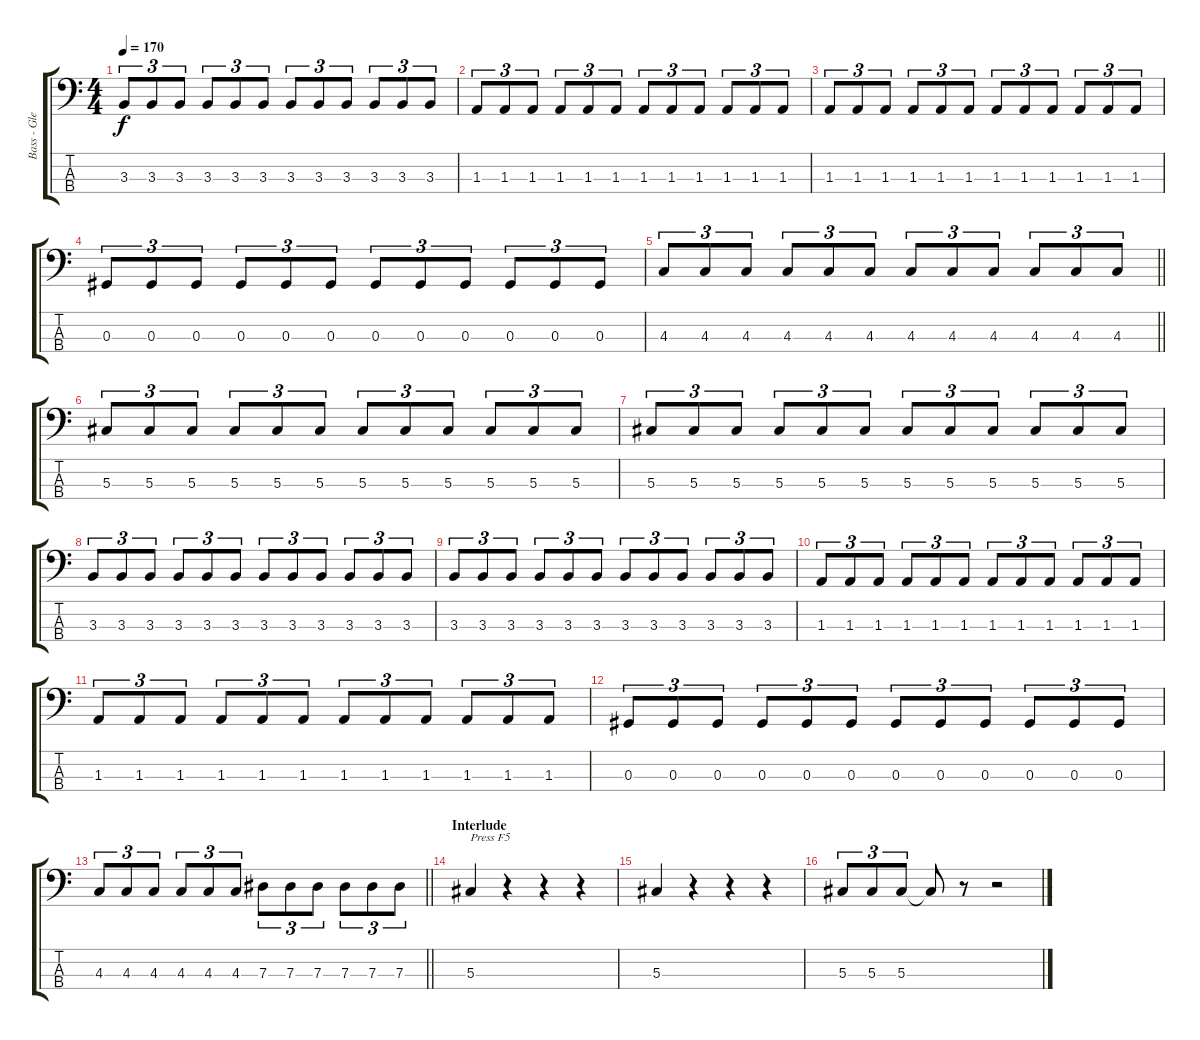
\track ("Bass - Glenn Barry" "Bass - Gle") {instrument electricbassfinger}
\staff {score tabs}
\tuning (Gb2 Db2 Ab1 Eb1) {hide}
\ts (4 4)
\tempo 170
\clef f4
\ks c
3.3.8{tu (3 2) dy f} 3.3.8{tu (3 2)} 3.3.8{tu (3 2)} 3.3.8{tu (3 2)} 3.3.8{tu (3 2)} 3.3.8{tu (3 2)} 3.3.8{tu (3 2)} 3.3.8{tu (3 2)} 3.3.8{tu (3 2)} 3.3.8{tu (3 2)} 3.3.8{tu (3 2)} 3.3.8{tu (3 2)} |
1.3.8{tu (3 2)} 1.3.8{tu (3 2)} 1.3.8{tu (3 2)} 1.3.8{tu (3 2)} 1.3.8{tu (3 2)} 1.3.8{tu (3 2)} 1.3.8{tu (3 2)} 1.3.8{tu (3 2)} 1.3.8{tu (3 2)} 1.3.8{tu (3 2)} 1.3.8{tu (3 2)} 1.3.8{tu (3 2)} |
1.3.8{tu (3 2)} 1.3.8{tu (3 2)} 1.3.8{tu (3 2)} 1.3.8{tu (3 2)} 1.3.8{tu (3 2)} 1.3.8{tu (3 2)} 1.3.8{tu (3 2)} 1.3.8{tu (3 2)} 1.3.8{tu (3 2)} 1.3.8{tu (3 2)} 1.3.8{tu (3 2)} 1.3.8{tu (3 2)} |
0.3.8{tu (3 2)} 0.3.8{tu (3 2)} 0.3.8{tu (3 2)} 0.3.8{tu (3 2)} 0.3.8{tu (3 2)} 0.3.8{tu (3 2)} 0.3.8{tu (3 2)} 0.3.8{tu (3 2)} 0.3.8{tu (3 2)} 0.3.8{tu (3 2)} 0.3.8{tu (3 2)} 0.3.8{tu (3 2)} |
\barLineRight lightlight
4.3.8{tu (3 2)} 4.3.8{tu (3 2)} 4.3.8{tu (3 2)} 4.3.8{tu (3 2)} 4.3.8{tu (3 2)} 4.3.8{tu (3 2)} 4.3.8{tu (3 2)} 4.3.8{tu (3 2)} 4.3.8{tu (3 2)} 4.3.8{tu (3 2)} 4.3.8{tu (3 2)} 4.3.8{tu (3 2)} |
5.3.8{tu (3 2)} 5.3.8{tu (3 2)} 5.3.8{tu (3 2)} 5.3.8{tu (3 2)} 5.3.8{tu (3 2)} 5.3.8{tu (3 2)} 5.3.8{tu (3 2)} 5.3.8{tu (3 2)} 5.3.8{tu (3 2)} 5.3.8{tu (3 2)} 5.3.8{tu (3 2)} 5.3.8{tu (3 2)} |
5.3.8{tu (3 2)} 5.3.8{tu (3 2)} 5.3.8{tu (3 2)} 5.3.8{tu (3 2)} 5.3.8{tu (3 2)} 5.3.8{tu (3 2)} 5.3.8{tu (3 2)} 5.3.8{tu (3 2)} 5.3.8{tu (3 2)} 5.3.8{tu (3 2)} 5.3.8{tu (3 2)} 5.3.8{tu (3 2)} |
3.3.8{tu (3 2)} 3.3.8{tu (3 2)} 3.3.8{tu (3 2)} 3.3.8{tu (3 2)} 3.3.8{tu (3 2)} 3.3.8{tu (3 2)} 3.3.8{tu (3 2)} 3.3.8{tu (3 2)} 3.3.8{tu (3 2)} 3.3.8{tu (3 2)} 3.3.8{tu (3 2)} 3.3.8{tu (3 2)} |
3.3.8{tu (3 2)} 3.3.8{tu (3 2)} 3.3.8{tu (3 2)} 3.3.8{tu (3 2)} 3.3.8{tu (3 2)} 3.3.8{tu (3 2)} 3.3.8{tu (3 2)} 3.3.8{tu (3 2)} 3.3.8{tu (3 2)} 3.3.8{tu (3 2)} 3.3.8{tu (3 2)} 3.3.8{tu (3 2)} |
1.3.8{tu (3 2)} 1.3.8{tu (3 2)} 1.3.8{tu (3 2)} 1.3.8{tu (3 2)} 1.3.8{tu (3 2)} 1.3.8{tu (3 2)} 1.3.8{tu (3 2)} 1.3.8{tu (3 2)} 1.3.8{tu (3 2)} 1.3.8{tu (3 2)} 1.3.8{tu (3 2)} 1.3.8{tu (3 2)} |
1.3.8{tu (3 2)} 1.3.8{tu (3 2)} 1.3.8{tu (3 2)} 1.3.8{tu (3 2)} 1.3.8{tu (3 2)} 1.3.8{tu (3 2)} 1.3.8{tu (3 2)} 1.3.8{tu (3 2)} 1.3.8{tu (3 2)} 1.3.8{tu (3 2)} 1.3.8{tu (3 2)} 1.3.8{tu (3 2)} |
0.3.8{tu (3 2)} 0.3.8{tu (3 2)} 0.3.8{tu (3 2)} 0.3.8{tu (3 2)} 0.3.8{tu (3 2)} 0.3.8{tu (3 2)} 0.3.8{tu (3 2)} 0.3.8{tu (3 2)} 0.3.8{tu (3 2)} 0.3.8{tu (3 2)} 0.3.8{tu (3 2)} 0.3.8{tu (3 2)} |
\barLineRight lightlight
4.3.8{tu (3 2)} 4.3.8{tu (3 2)} 4.3.8{tu (3 2)} 4.3.8{tu (3 2)} 4.3.8{tu (3 2)} 4.3.8{tu (3 2)} 7.3.8{tu (3 2)} 7.3.8{tu (3 2)} 7.3.8{tu (3 2)} 7.3.8{tu (3 2)} 7.3.8{tu (3 2)} 7.3.8{tu (3 2)} |
\section ("" "Interlude")
5.3.4{txt "Press F5"} r.4 r.4 r.4 |
5.3.4 r.4 r.4 r.4 |
5.3.8{tu (3 2)} 5.3.8{tu (3 2)} 5.3.8{tu (3 2)} 5.3{t}.8 r.8 r.2
